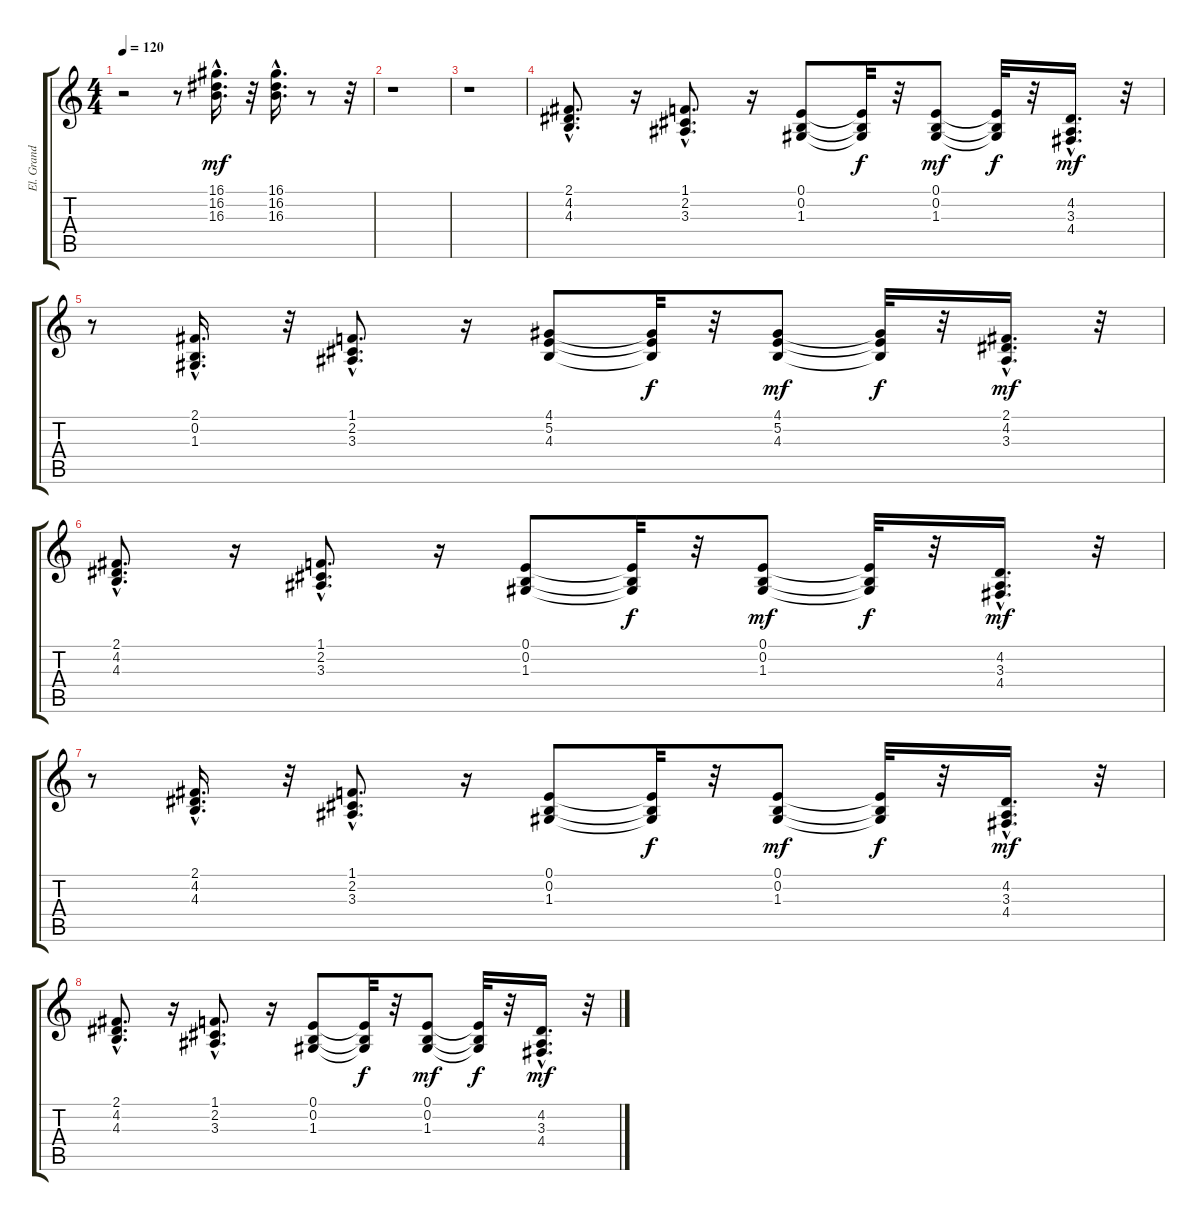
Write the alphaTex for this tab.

\track ("El. Grand Piano" "El. Grand ") {instrument electricgrandpiano}
\staff {score tabs}
\tuning (E4 B3 G3 D3 A2 E2) {hide}
\ts (4 4)
\tempo 120
\clef g2
\ks c
r.2{dy mf} r.8 (16.1{hac} 16.2{hac} 16.3{hac}).16{d} r.32 (16.1{hac} 16.2{hac} 16.3{hac}).16{d} r.8 r.32 |
r.1 |
r.1 |
(2.1{hac} 4.2{hac} 4.3{hac}).8{d} r.16 (1.1{hac} 2.2{hac} 3.3{hac}).8{d} r.16 (0.1 0.2 1.3).8 (0.1{t} 0.2{t} 1.3{t}).32{dy f} r.32 (0.1 0.2 1.3).8{dy mf} (0.1{t} 0.2{t} 1.3{t}).32{dy f} r.32 (4.2{hac} 3.3{hac} 4.4{hac}).16{d dy mf} r.32 |
r.8 (2.1{hac} 0.2{hac} 1.3{hac}).16{d} r.32 (1.1{hac} 2.2{hac} 3.3{hac}).8{d} r.16 (4.1 5.2 4.3).8 (4.1{t} 5.2{t} 4.3{t}).32{dy f} r.32 (4.1 5.2 4.3).8{dy mf} (4.1{t} 5.2{t} 4.3{t}).32{dy f} r.32 (2.1{hac} 4.2{hac} 3.3{hac}).16{d dy mf} r.32 |
(2.1{hac} 4.2{hac} 4.3{hac}).8{d} r.16 (1.1{hac} 2.2{hac} 3.3{hac}).8{d} r.16 (0.1 0.2 1.3).8 (0.1{t} 0.2{t} 1.3{t}).32{dy f} r.32 (0.1 0.2 1.3).8{dy mf} (0.1{t} 0.2{t} 1.3{t}).32{dy f} r.32 (4.2{hac} 3.3{hac} 4.4{hac}).16{d dy mf} r.32 |
r.8 (2.1{hac} 4.2{hac} 4.3{hac}).16{d} r.32 (1.1{hac} 2.2{hac} 3.3{hac}).8{d} r.16 (0.1 0.2 1.3).8 (0.1{t} 0.2{t} 1.3{t}).32{dy f} r.32 (0.1 0.2 1.3).8{dy mf} (0.1{t} 0.2{t} 1.3{t}).32{dy f} r.32 (4.2{hac} 3.3{hac} 4.4{hac}).16{d dy mf} r.32 |
(2.1{hac} 4.2{hac} 4.3{hac}).8{d} r.16 (1.1{hac} 2.2{hac} 3.3{hac}).8{d} r.16 (0.1 0.2 1.3).8 (0.1{t} 0.2{t} 1.3{t}).32{dy f} r.32 (0.1 0.2 1.3).8{dy mf} (0.1{t} 0.2{t} 1.3{t}).32{dy f} r.32 (4.2{hac} 3.3{hac} 4.4{hac}).16{d dy mf} r.32
